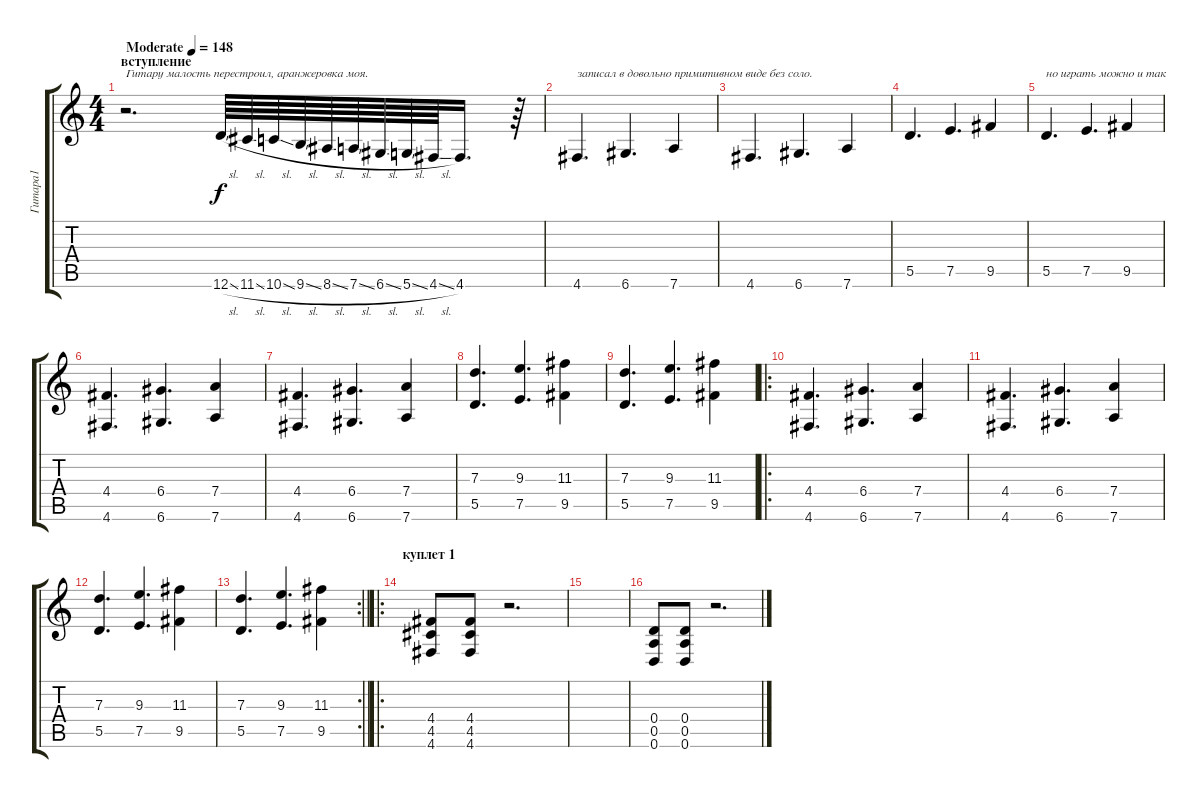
\track ("Гитара1" "Гитара1") {instrument distortionguitar}
\staff {score tabs}
\tuning (E4 B3 G3 D3 A2 D2) {hide}
\ts (4 4)
\section ("" "вступление")
\tempo (148 "Moderate")
\clef g2
\ks c
r.2{d txt "Гитару малость перестроил, аранжеровка моя." dy f instrument distortionguitar} 12.6{sl}.64 11.6{sl}.64 10.6{sl}.64 9.6{sl}.64 8.6{sl}.64 7.6{sl}.64 6.6{sl}.64 5.6{sl}.64 4.6{sl}.64 4.6.16{d} r.64 |
4.6.4{d txt "записал в довольно примитивном виде без соло."} 6.6.4{d} 7.6.4 |
4.6.4{d} 6.6.4{d} 7.6.4 |
5.5.4{d} 7.5.4{d} 9.5.4 |
5.5.4{d txt "но играть можно и так"} 7.5.4{d} 9.5.4 |
(4.4 4.6).4{d} (6.4 6.6).4{d} (7.4 7.6).4 |
(4.4 4.6).4{d} (6.4 6.6).4{d} (7.4 7.6).4 |
(7.3 5.5).4{d} (9.3 7.5).4{d} (11.3 9.5).4 |
(7.3 5.5).4{d} (9.3 7.5).4{d} (11.3 9.5).4 |
\ro
(4.4 4.6).4{d} (6.4 6.6).4{d} (7.4 7.6).4 |
(4.4 4.6).4{d} (6.4 6.6).4{d} (7.4 7.6).4 |
(7.3 5.5).4{d} (9.3 7.5).4{d} (11.3 9.5).4 |
\rc 2
\barLineRight lightlight
(7.3 5.5).4{d} (9.3 7.5).4{d} (11.3 9.5).4 |
\ro
\section ("" "куплет 1")
(4.4 4.5 4.6).8 (4.4 4.5 4.6).8 r.2{d} |
|
(0.4 0.5 0.6).8 (0.4 0.5 0.6).8 r.2{d}
